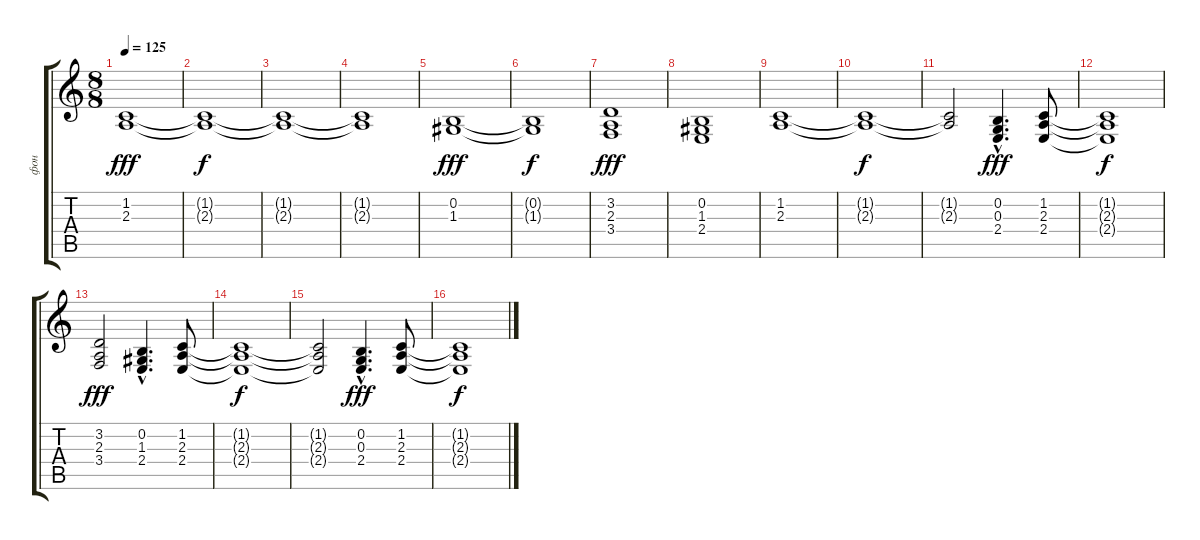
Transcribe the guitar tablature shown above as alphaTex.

\track ("фон" "фон") {instrument synthstrings1}
\staff {score tabs}
\tuning (E4 B3 G3 D3 A2 E2) {hide}
\ts (8 8)
\tempo 125
\clef g2
\ks c
(1.2 2.3).1{dy fff} |
(1.2{t} 2.3{t}).1{dy f} |
(1.2{t} 2.3{t}).1 |
(1.2{t} 2.3{t}).1 |
(0.2 1.3).1{dy fff} |
(0.2{t} 1.3{t}).1{dy f} |
(3.2 2.3 3.4).1{dy fff} |
(0.2 1.3 2.4).1 |
(1.2 2.3).1 |
(1.2{t} 2.3{t}).1{dy f} |
(1.2{t} 2.3{t}).2 (0.2{hac} 0.3{hac} 2.4{hac}).4{d dy fff} (1.2 2.3 2.4).8 |
(1.2{t} 2.3{t} 2.4{t}).1{dy f} |
(3.2 2.3 3.4).2{dy fff} (0.2{hac} 1.3{hac} 2.4{hac}).4{d} (1.2 2.3 2.4).8 |
(1.2{t} 2.3{t} 2.4{t}).1{dy f} |
(1.2{t} 2.3{t} 2.4{t}).2 (0.2{hac} 0.3{hac} 2.4{hac}).4{d dy fff} (1.2 2.3 2.4).8 |
(1.2{t} 2.3{t} 2.4{t}).1{dy f}
